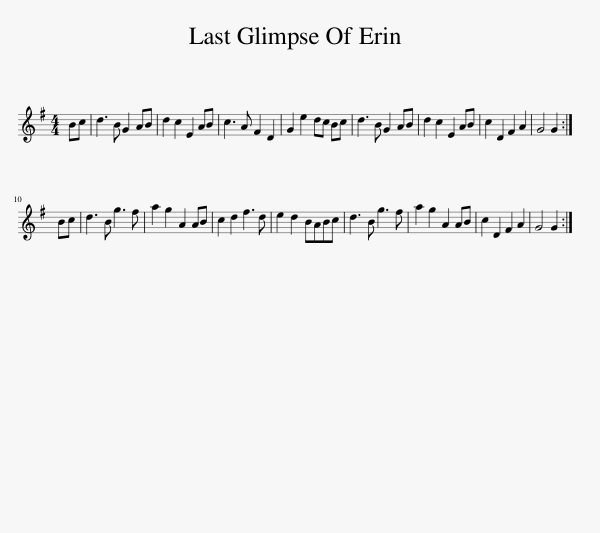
X:1
L:1/8
M:4/4
I:linebreak $
K:G
V:1 treble
V:1
 Bc | d3 B G2 AB | d2 c2 E2 AB | c3 A F2 D2 | G2 e2 dc Bc | %5
 d3 B G2 AB | d2 c2 E2 AB | c2 D2 F2 A2 | G4 G2 :|$ Bc | %10
 d3 B g3 f | a2 g2 A2 AB | c2 d2 f3 d | e2 d2 BABc | d3 B g3 f | %15
 a2 g2 A2 AB | c2 D2 F2 A2 | G4 G2 :| %18
